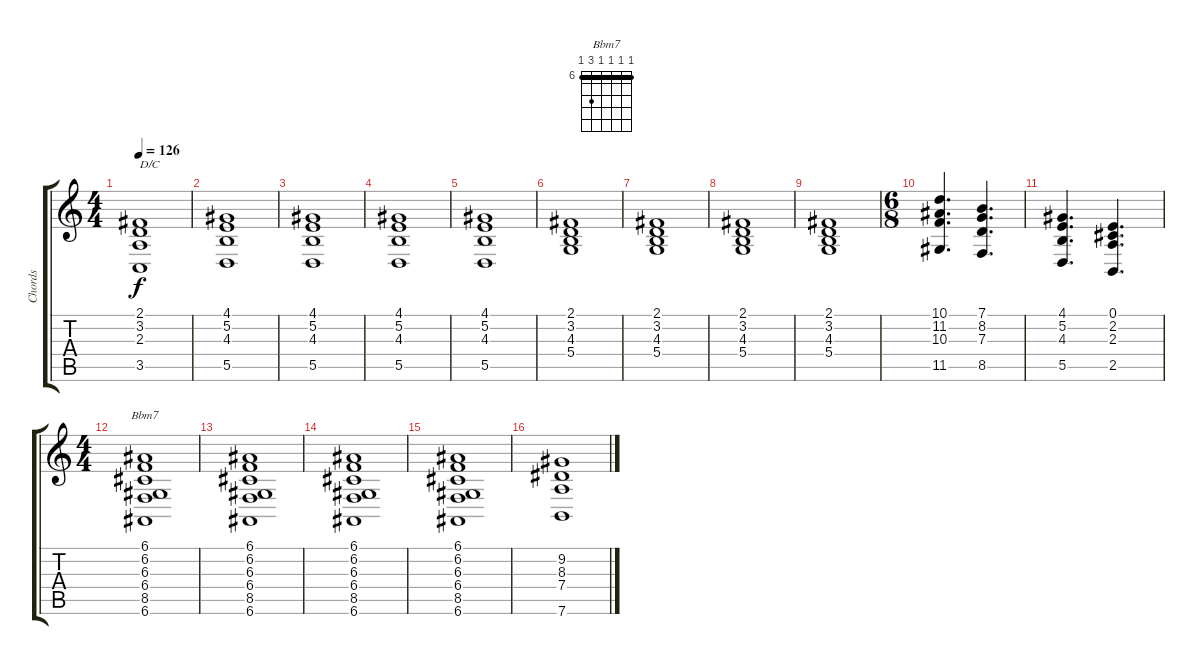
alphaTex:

\track ("Chords" "Chords") {instrument pad7halo}
\staff {score tabs}
\tuning (E4 B3 G3 D3 A2 E2) {hide}
\chord ("Bbm7" 6 6 6 6 8 6) {firstfret 6 barre 6}
\ts (4 4)
\tempo 126
\clef g2
\ks c
(2.1 3.2 2.3 3.5).1{txt "D/C" dy f} |
(4.1 5.2 4.3 5.5).1 |
(4.1 5.2 4.3 5.5).1 |
(4.1 5.2 4.3 5.5).1 |
(4.1 5.2 4.3 5.5).1 |
(2.1 3.2 4.3 5.4).1 |
(2.1 3.2 4.3 5.4).1 |
(2.1 3.2 4.3 5.4).1 |
(2.1 3.2 4.3 5.4).1 |
\ts (6 8)
(10.1 11.2 10.3 11.5).4{d} (7.1 8.2 7.3 8.5).4{d} |
(4.1 5.2 4.3 5.5).4{d} (0.1 2.2 2.3 2.5).4{d} |
\ts (4 4)
(6.1 6.2 6.3 6.4 8.5 6.6).1{ch "Bbm7"} |
(6.1 6.2 6.3 6.4 8.5 6.6).1 |
(6.1 6.2 6.3 6.4 8.5 6.6).1 |
(6.1 6.2 6.3 6.4 8.5 6.6).1 |
(9.2 8.3 7.4 7.6).1
